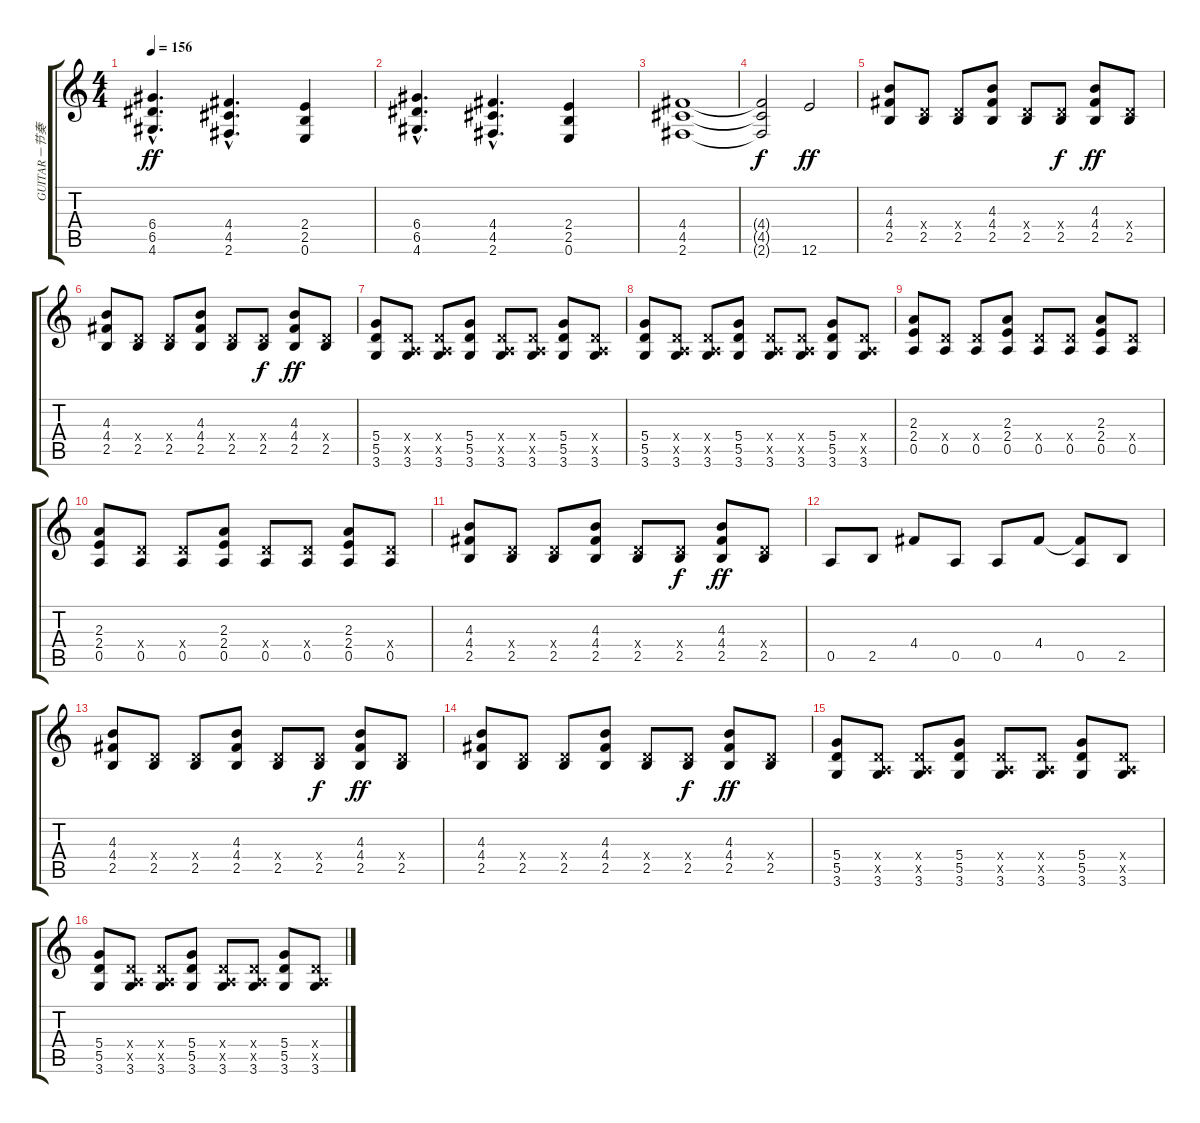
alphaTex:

\track ("GUITAR－节奏" "GUITAR－节奏") {instrument overdrivenguitar}
\staff {score tabs}
\tuning (E4 B3 G3 D3 A2 E2) {hide}
\ts (4 4)
\tempo 156
\clef g2
\ks c
(6.4{hac} 6.5{hac} 4.6{hac}).4{d dy ff} (4.4{hac} 4.5{hac} 2.6{hac}).4{d} (2.4 2.5 0.6).4 |
(6.4{hac} 6.5{hac} 4.6{hac}).4{d} (4.4{hac} 4.5{hac} 2.6{hac}).4{d} (2.4 2.5 0.6).4 |
(4.4 4.5 2.6).1 |
(4.4{t} 4.5{t} 2.6{t}).2{dy f} 12.6.2{dy ff} |
(4.3 4.4 2.5).8 (0.4{x} 2.5).8 (0.4{x} 2.5).8 (4.3 4.4 2.5).8 (0.4{x} 2.5).8 (0.4{x} 2.5).8{dy f} (4.3 4.4 2.5).8{dy ff} (0.4{x} 2.5).8 |
(4.3 4.4 2.5).8 (0.4{x} 2.5).8 (0.4{x} 2.5).8 (4.3 4.4 2.5).8 (0.4{x} 2.5).8 (0.4{x} 2.5).8{dy f} (4.3 4.4 2.5).8{dy ff} (0.4{x} 2.5).8 |
(5.4 5.5 3.6).8 (0.4{x} 0.5{x} 3.6).8 (0.4{x} 0.5{x} 3.6).8 (5.4 5.5 3.6).8 (0.4{x} 0.5{x} 3.6).8 (0.4{x} 0.5{x} 3.6).8 (5.4 5.5 3.6).8 (0.4{x} 0.5{x} 3.6).8 |
(5.4 5.5 3.6).8 (0.4{x} 0.5{x} 3.6).8 (0.4{x} 0.5{x} 3.6).8 (5.4 5.5 3.6).8 (0.4{x} 0.5{x} 3.6).8 (0.4{x} 0.5{x} 3.6).8 (5.4 5.5 3.6).8 (0.4{x} 0.5{x} 3.6).8 |
(2.3 2.4 0.5).8 (0.4{x} 0.5).8 (0.4{x} 0.5).8 (2.3 2.4 0.5).8 (0.4{x} 0.5).8 (0.4{x} 0.5).8 (2.3 2.4 0.5).8 (0.4{x} 0.5).8 |
(2.3 2.4 0.5).8 (0.4{x} 0.5).8 (0.4{x} 0.5).8 (2.3 2.4 0.5).8 (0.4{x} 0.5).8 (0.4{x} 0.5).8 (2.3 2.4 0.5).8 (0.4{x} 0.5).8 |
(4.3 4.4 2.5).8 (0.4{x} 2.5).8 (0.4{x} 2.5).8 (4.3 4.4 2.5).8 (0.4{x} 2.5).8 (0.4{x} 2.5).8{dy f} (4.3 4.4 2.5).8{dy ff} (0.4{x} 2.5).8 |
0.5.8 2.5.8 4.4.8 0.5.8 0.5.8 4.4.8 (4.4{t} 0.5).8 2.5.8 |
(4.3 4.4 2.5).8 (0.4{x} 2.5).8 (0.4{x} 2.5).8 (4.3 4.4 2.5).8 (0.4{x} 2.5).8 (0.4{x} 2.5).8{dy f} (4.3 4.4 2.5).8{dy ff} (0.4{x} 2.5).8 |
(4.3 4.4 2.5).8 (0.4{x} 2.5).8 (0.4{x} 2.5).8 (4.3 4.4 2.5).8 (0.4{x} 2.5).8 (0.4{x} 2.5).8{dy f} (4.3 4.4 2.5).8{dy ff} (0.4{x} 2.5).8 |
(5.4 5.5 3.6).8 (0.4{x} 0.5{x} 3.6).8 (0.4{x} 0.5{x} 3.6).8 (5.4 5.5 3.6).8 (0.4{x} 0.5{x} 3.6).8 (0.4{x} 0.5{x} 3.6).8 (5.4 5.5 3.6).8 (0.4{x} 0.5{x} 3.6).8 |
(5.4 5.5 3.6).8 (0.4{x} 0.5{x} 3.6).8 (0.4{x} 0.5{x} 3.6).8 (5.4 5.5 3.6).8 (0.4{x} 0.5{x} 3.6).8 (0.4{x} 0.5{x} 3.6).8 (5.4 5.5 3.6).8 (0.4{x} 0.5{x} 3.6).8
